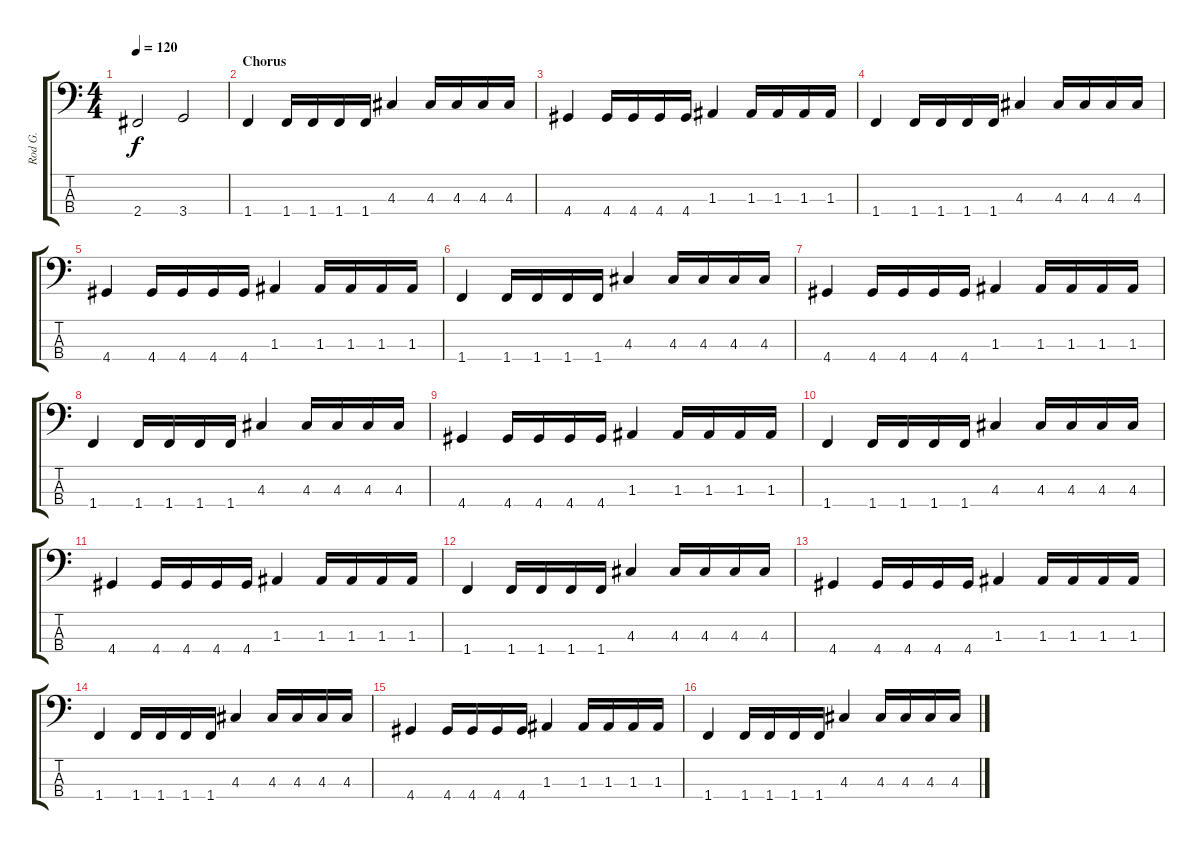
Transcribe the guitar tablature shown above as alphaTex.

\track ("Rod G." "Rod G.") {instrument electricbassfinger}
\staff {score tabs}
\tuning (G2 D2 A1 E1) {hide}
\ts (4 4)
\tempo 120
\clef f4
\ks c
2.4.2{dy f} 3.4.2 |
\section ("" "Chorus")
1.4.4 1.4.16 1.4.16 1.4.16 1.4.16 4.3.4 4.3.16 4.3.16 4.3.16 4.3.16 |
4.4.4 4.4.16 4.4.16 4.4.16 4.4.16 1.3.4 1.3.16 1.3.16 1.3.16 1.3.16 |
1.4.4 1.4.16 1.4.16 1.4.16 1.4.16 4.3.4 4.3.16 4.3.16 4.3.16 4.3.16 |
4.4.4 4.4.16 4.4.16 4.4.16 4.4.16 1.3.4 1.3.16 1.3.16 1.3.16 1.3.16 |
1.4.4 1.4.16 1.4.16 1.4.16 1.4.16 4.3.4 4.3.16 4.3.16 4.3.16 4.3.16 |
4.4.4 4.4.16 4.4.16 4.4.16 4.4.16 1.3.4 1.3.16 1.3.16 1.3.16 1.3.16 |
1.4.4 1.4.16 1.4.16 1.4.16 1.4.16 4.3.4 4.3.16 4.3.16 4.3.16 4.3.16 |
4.4.4 4.4.16 4.4.16 4.4.16 4.4.16 1.3.4 1.3.16 1.3.16 1.3.16 1.3.16 |
1.4.4 1.4.16 1.4.16 1.4.16 1.4.16 4.3.4 4.3.16 4.3.16 4.3.16 4.3.16 |
4.4.4 4.4.16 4.4.16 4.4.16 4.4.16 1.3.4 1.3.16 1.3.16 1.3.16 1.3.16 |
1.4.4 1.4.16 1.4.16 1.4.16 1.4.16 4.3.4 4.3.16 4.3.16 4.3.16 4.3.16 |
4.4.4 4.4.16 4.4.16 4.4.16 4.4.16 1.3.4 1.3.16 1.3.16 1.3.16 1.3.16 |
1.4.4 1.4.16 1.4.16 1.4.16 1.4.16 4.3.4 4.3.16 4.3.16 4.3.16 4.3.16 |
4.4.4 4.4.16 4.4.16 4.4.16 4.4.16 1.3.4 1.3.16 1.3.16 1.3.16 1.3.16 |
1.4.4 1.4.16 1.4.16 1.4.16 1.4.16 4.3.4 4.3.16 4.3.16 4.3.16 4.3.16
